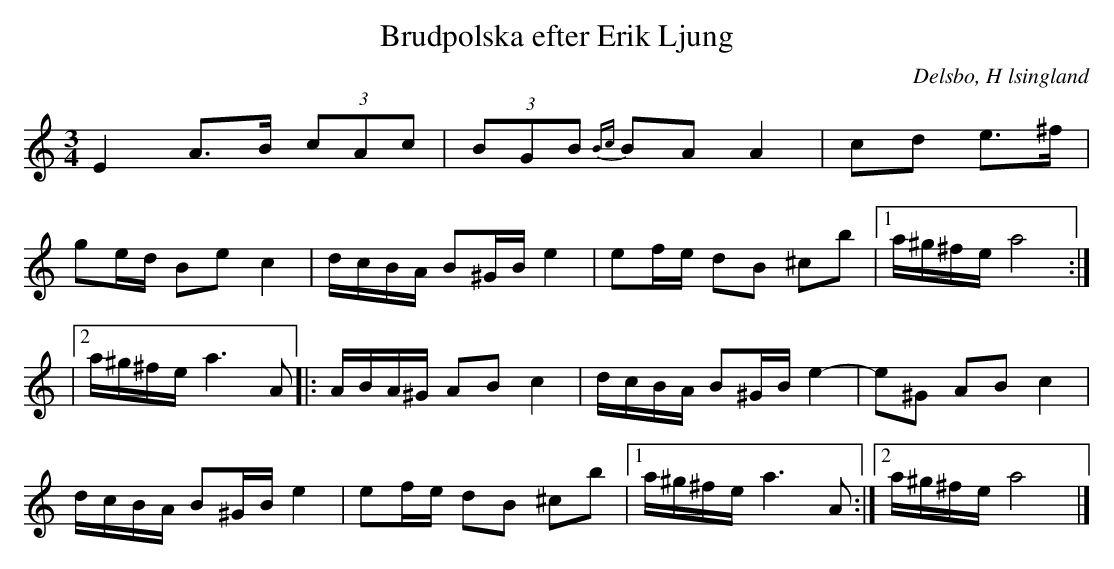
X:1
T: Brudpolska efter Erik Ljung
O: Delsbo, H lsingland
M: 3/4
L: 1/8
K: Am
E2 A>B (3cAc| (3BGB {Bc}BA A2|cd e>^f|
ge/d/ Be c2 | d/c/B/A/ B^G/B/ e2 | ef/e/ dB ^cb |1 a/^g/^f/e/ a4 :|
|2 a/^g/^f/e/ a3 A |: A/B/A/^G/ AB c2 | d/c/B/A/ B^G/B/ e2- | e^G AB c2 |
d/c/B/A/ B^G/B/ e2 | ef/e/ dB ^cb |1 a/^g/^f/e/ a3 A :|2 a/^g/^f/e/ a4 |]
